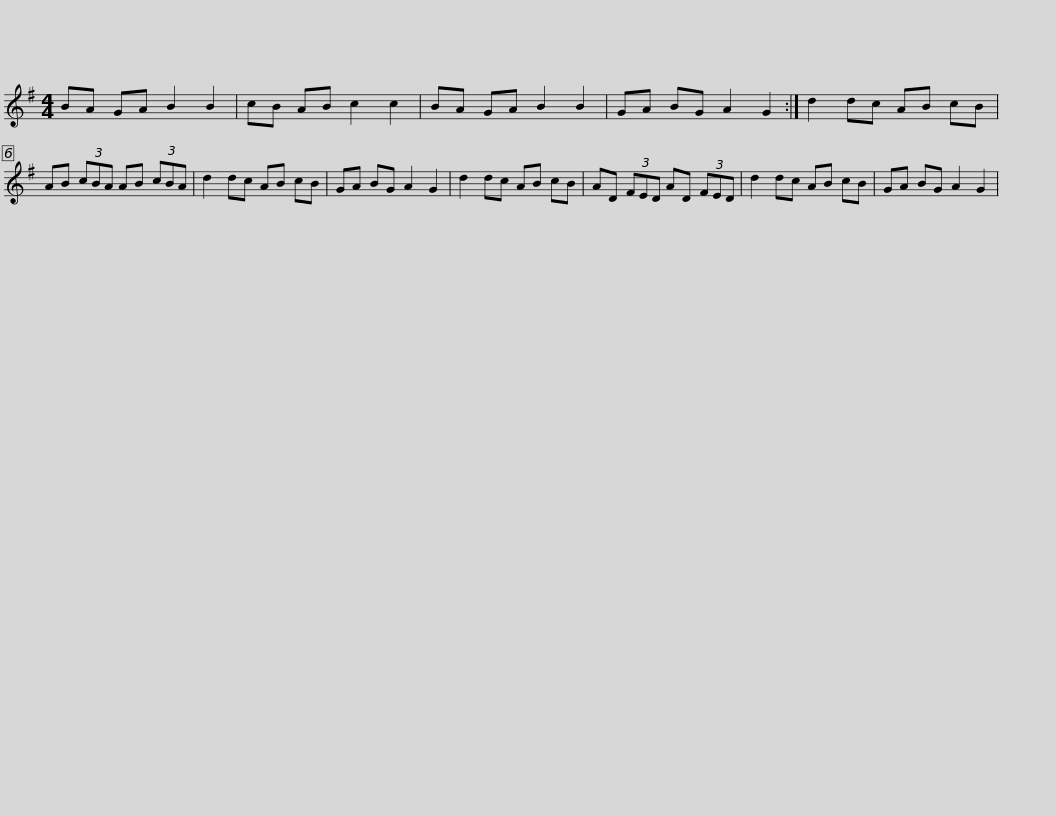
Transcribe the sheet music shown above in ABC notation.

X:1
L:1/8
M:4/4
I:linebreak $
K:G
V:1 treble
V:1
 BA GA B2 B2 | cB AB c2 c2 | BA GA B2 B2 | GA BG A2 G2 :| d2 dc AB cB | %5
 AB (3cBA AB (3cBA |$ d2 dc AB cB | GA BG A2 G2 | d2 dc AB cB | AD (3FED AD (3FED | %10
 d2 dc AB cB | GA BG A2 G2 | %12
